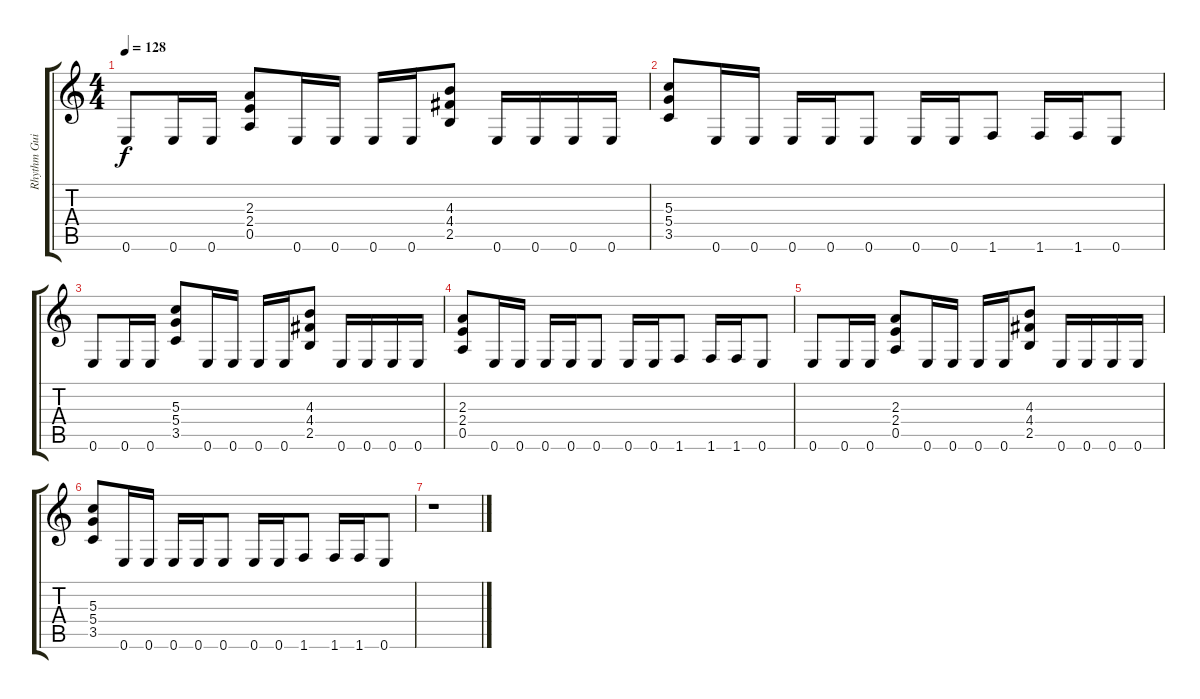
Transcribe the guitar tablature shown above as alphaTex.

\track ("Rhythm Guitar 2" "Rhythm Gui") {instrument distortionguitar}
\staff {score tabs}
\tuning (E4 B3 G3 D3 A2 E2) {hide}
\ts (4 4)
\tempo 128
\clef g2
\ks c
0.6.8{dy f volume 6} 0.6.16 0.6.16 (2.3 2.4 0.5).8 0.6.16 0.6.16 0.6.16 0.6.16 (4.3 4.4 2.5).8 0.6.16 0.6.16 0.6.16 0.6.16 |
(5.3 5.4 3.5).8 0.6.16 0.6.16 0.6.16 0.6.16 0.6.8 0.6.16 0.6.16 1.6.8 1.6.16 1.6.16 0.6.8 |
0.6.8{volume 5} 0.6.16 0.6.16 (5.3 5.4 3.5).8 0.6.16 0.6.16 0.6.16 0.6.16 (4.3 4.4 2.5).8 0.6.16 0.6.16 0.6.16 0.6.16 |
(2.3 2.4 0.5).8 0.6.16 0.6.16 0.6.16 0.6.16 0.6.8 0.6.16 0.6.16 1.6.8 1.6.16 1.6.16 0.6.8 |
0.6.8{volume 2} 0.6.16 0.6.16 (2.3 2.4 0.5).8 0.6.16 0.6.16 0.6.16 0.6.16 (4.3 4.4 2.5).8 0.6.16 0.6.16 0.6.16 0.6.16 |
(5.3 5.4 3.5).8 0.6.16 0.6.16 0.6.16 0.6.16 0.6.8 0.6.16 0.6.16 1.6.8 1.6.16 1.6.16 0.6.8 |
r.1
